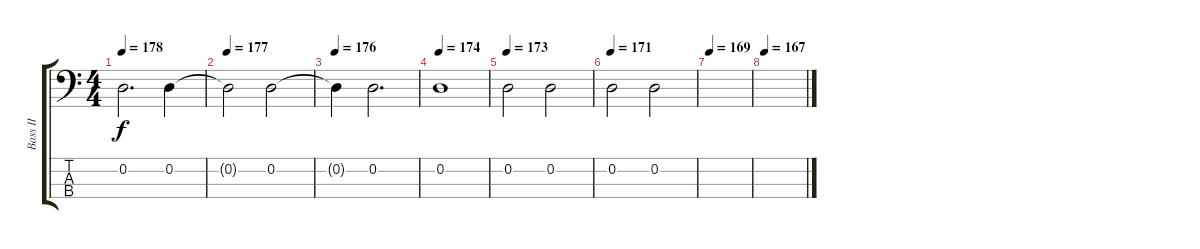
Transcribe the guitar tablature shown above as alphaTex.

\track ("Bass II" "Bass II") {instrument acousticbass}
\staff {score tabs}
\tuning (G2 D2 A1 E1) {hide}
\ts (4 4)
\tempo 178
\clef f4
\ks c
0.2.2{d dy f} 0.2.4 |
\tempo 177
0.2{t}.2 0.2.2 |
\tempo 176
0.2{t}.4 0.2.2{d} |
\tempo 174
0.2.1 |
\tempo 173
0.2.2 0.2.2 |
\tempo 171
0.2.2 0.2.2 |
\tempo 169
|
\tempo 167
